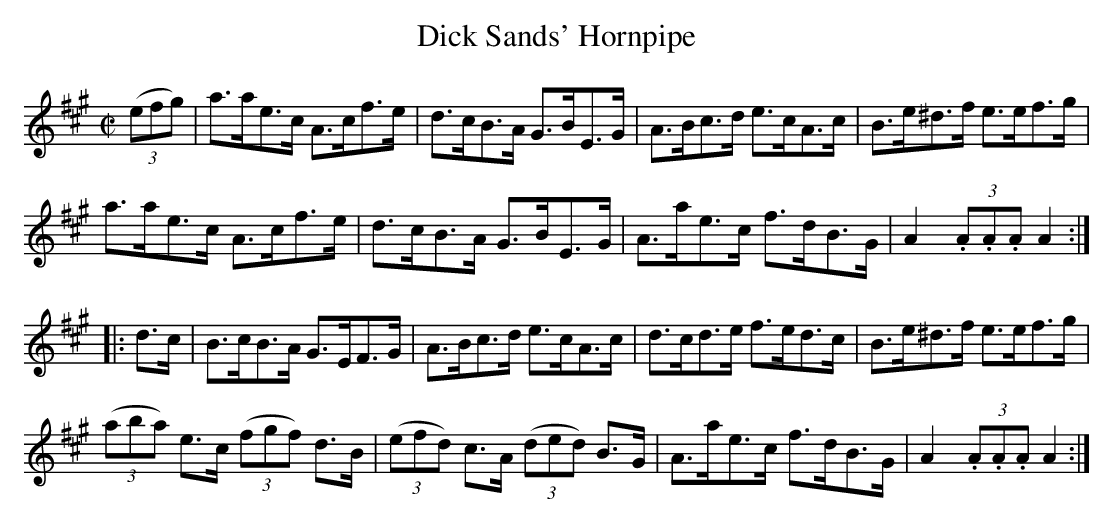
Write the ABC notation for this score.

X:1
T: Dick Sands' Hornpipe
M: C|
L: 1/8
K: A
   ((3efg) | a>ae>c A>cf>e | d>cB>A G>BE>G | A>Bc>d e>cA>c | B>e^d>f e>ef>g  |
             a>ae>c A>cf>e | d>cB>A G>BE>G | A>ae>c f>dB>G | A2 (3.A.A.A A2 :|
|:    d>c  | B>cB>A G>EF>G | A>Bc>d e>cA>c | d>cd>e f>ed>c | B>e^d>f e>ef>g  |
((3aba) e>c ((3fgf) d>B |((3efd) c>A ((3ded) B>G |A>ae>c f>dB>G|A2 (3.A.A.A A2:|
